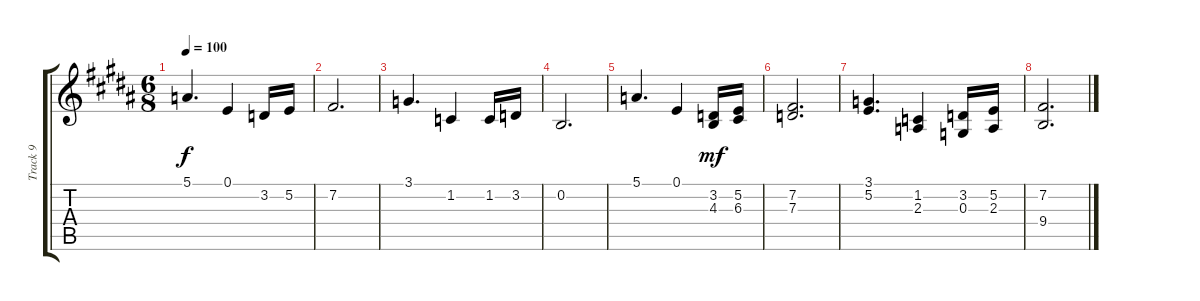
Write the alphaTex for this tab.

\track ("Track 9" "Track 9") {instrument electricpiano1}
\staff {score tabs}
\tuning (E4 B3 G3 D3 A2 E2) {hide}
\ts (6 8)
\tempo 100
\clef g2
\ks b
5.1.4{d dy f} 0.1.4 3.2.16 5.2.16 |
7.2.2{d} |
3.1.4{d} 1.2.4 1.2.16 3.2.16 |
0.2.2{d} |
5.1.4{d} 0.1.4 (3.2 4.3).16{dy mf} (5.2 6.3).16 |
(7.2 7.3).2{d} |
(3.1 5.2).4{d} (1.2 2.3).4 (3.2 0.3).16 (5.2 2.3).16 |
(7.2 9.4).2{d}
